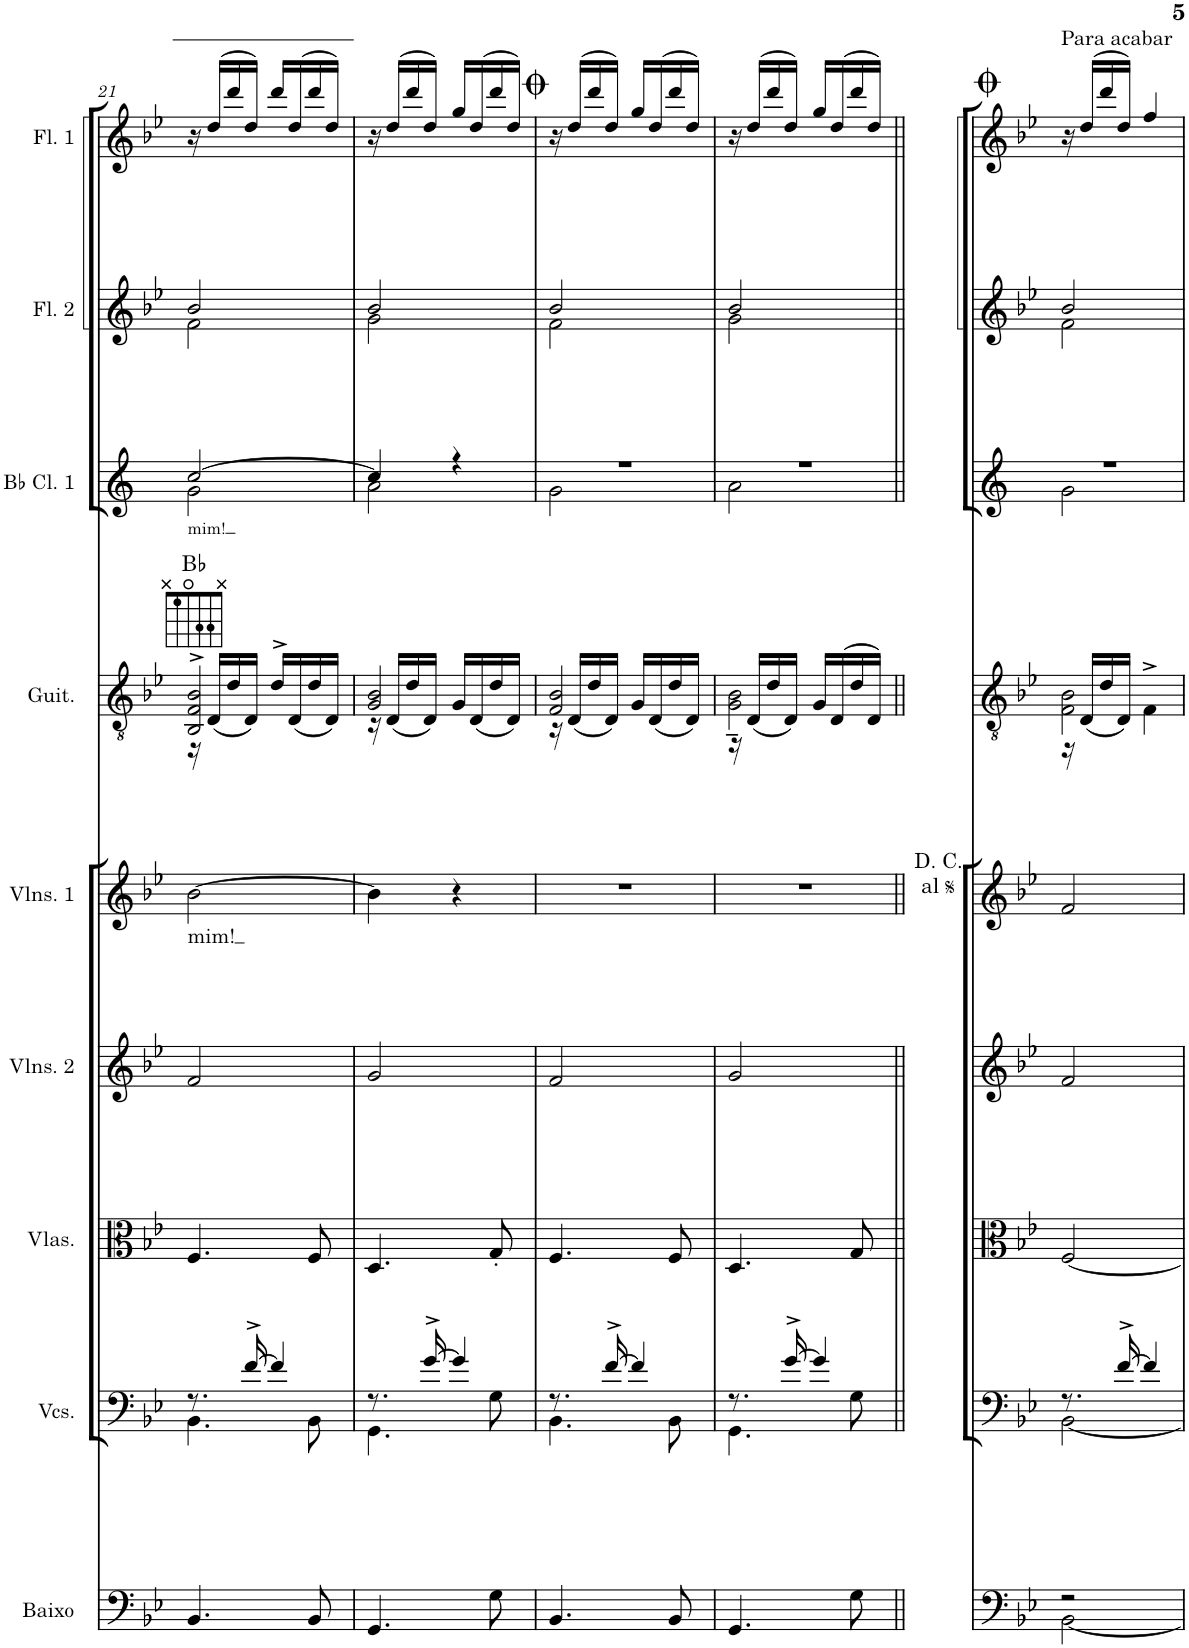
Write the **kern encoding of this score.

**kern	**kern	**kern	**kern	**kern	**text	**kern	**harte	**kern	**text	**kern	**kern
*part9	*part8	*part7	*part6	*part5	*part5	*part4	*part4	*part3	*part3	*part2	*part1
*staff9	*staff8	*staff7	*staff6	*staff5	*staff5	*staff4	*	*staff3	*staff3	*staff2	*staff1
*I"Baixo Acústico	*I"Violoncellos	*I"Violas	*I"Violins 2	*I"Violins 1	*	*I"Guitarra Clássica	*	*I"Bb Clarinet 1	*	*I"Flute 2	*I"Flute 1
*I'Baixo	*I'Vcs.	*I'Vlas.	*I'Vlns. 2	*I'Vlns. 1	*	*I'Guit.	*	*I'Bb Cl. 1	*	*I'Fl. 2	*I'Fl. 1
!!LO:PB:g=z
*clefF4	*clefF4	*clefC3	*clefG2	*clefG2	*	*clefGv2	*	*clefG2	*	*clefG2	*clefG2
*Trd7c12	*	*	*	*	*	*	*	*Trd1c2	*	*	*
*k[b-e-]	*k[b-e-]	*k[b-e-]	*k[b-e-]	*k[b-e-]	*	*k[b-e-]	*	*k[]	*	*k[b-e-]	*k[b-e-]
*M2/4	*M2/4	*M2/4	*M2/4	*M2/4	*	*M2/4	*	*M2/4	*	*M2/4	*M2/4
=21	=21	=21	=21	=21	=21	=21	=21	=21	=21	=21	=21
*	*^	*	*	*	*	*	*	*	*	*	*
!	!	!	!	!	!	!LO:LY:b	!	!	!	!LO:LY:b	!	!
*	*	*	*	*	*	*	*^	*	*^	*	*^	*
4.BB-/	8.r	4.BB-\	4.F/	2f/	[2b-\	mim!	2BB-/^> 2F/^> 2B-/^>	16r	Bb:maj	[2cc/	2g\	mim!	2b-/	2f\	16r
.	.	.	.	.	.	.	.	(<16D/LL	.	.	.	.	.	.	(>16dd/LL
.	.	.	.	.	.	.	.	16d/	.	.	.	.	.	.	16ddd/
.	[16f^/	.	.	.	.	.	.	16D/JJ)	.	.	.	.	.	.	16dd/JJ)
.	4f/]	.	.	.	.	.	.	16d^>/LL	.	.	.	.	.	.	16ddd/LL
.	.	.	.	.	.	.	.	(<16D/	.	.	.	.	.	.	(>16dd/
8BB-/	.	8BB-\	8F/	.	.	.	.	16d/	.	.	.	.	.	.	16ddd/
.	.	.	.	.	.	.	.	16D/JJ)	.	.	.	.	.	.	16dd/JJ)
=22	=22	=22	=22	=22	=22	=22	=22	=22	=22	=22	=22	=22	=22	=22	=22
4.GG/	8.r	4.GG\	4.D/	2g/	4b-\]	.	2G/ 2B-/	16r	.	4cc/]	2a\	.	2b-/	2g\	16r
.	.	.	.	.	.	.	.	(<16D/LL	.	.	.	.	.	.	(>16dd/LL
.	.	.	.	.	.	.	.	16d/	.	.	.	.	.	.	16ddd/
.	[16g^/	.	.	.	.	.	.	16D/JJ)	.	.	.	.	.	.	16dd/JJ)
.	4g/]	.	.	.	4r	.	.	16G/LL	.	4r	.	.	.	.	16gg/LL
.	.	.	.	.	.	.	.	(<16D/	.	.	.	.	.	.	(>16dd/
8G\	.	8G\	8G'/	.	.	.	.	16d/	.	.	.	.	.	.	16ddd/
.	.	.	.	.	.	.	.	16D/JJ)	.	.	.	.	.	.	16dd/JJ)
=23	=23	=23	=23	=23	=23	=23	=23	=23	=23	=23	=23	=23	=23	=23	=23
4.BB-/	8.r	4.BB-\	4.F/	2f/	2r	.	2F/ 2B-/	16r	.	2r	2g\	.	2b-/	2f\	16r
.	.	.	.	.	.	.	.	(<16D/LL	.	.	.	.	.	.	(>16dd/LL
.	.	.	.	.	.	.	.	16d/	.	.	.	.	.	.	16ddd/
.	[16f^/	.	.	.	.	.	.	16D/JJ)	.	.	.	.	.	.	16dd/JJ)
.	4f/]	.	.	.	.	.	.	16G/LL	.	.	.	.	.	.	16gg/LL
.	.	.	.	.	.	.	.	(<16D/	.	.	.	.	.	.	(>16dd/
8BB-/	.	8BB-\	8F/	.	.	.	.	16d/	.	.	.	.	.	.	16ddd/
.	.	.	.	.	.	.	.	16D/JJ)	.	.	.	.	.	.	16dd/JJ)
=24	=24	=24	=24	=24	=24	=24	=24	=24	=24	=24	=24	=24	=24	=24	=24
4.GG/	8.r	4.GG\	4.D/	2g/	2r	.	2G\~ 2B-\~	16r	.	2r	2a\	.	2b-/	2g\	16r
.	.	.	.	.	.	.	.	(16D/LL	.	.	.	.	.	.	(>16dd/LL
.	.	.	.	.	.	.	.	16d/	.	.	.	.	.	.	16ddd/
.	[16g^/	.	.	.	.	.	.	16D/JJ)	.	.	.	.	.	.	16dd/JJ)
.	4g/]	.	.	.	.	.	.	16G/LL	.	.	.	.	.	.	16gg/LL
.	.	.	.	.	.	.	.	(>16D/	.	.	.	.	.	.	(>16dd/
8G\	.	8G\	8G/	.	.	.	.	16d/	.	.	.	.	.	.	16ddd/
.	.	.	.	.	.	.	.	16D/JJ)	.	.	.	.	.	.	16dd/JJ)
=25||	=25||	=25||	=25||	=25||	=25||	=25||	=25||	=25||	=25||	=25||	=25||	=25||	=25||	=25||	=25||
*^	*	*	*	*	*	*	*	*	*	*	*	*	*	*	*
!	!	!	!	!	!	!	!	!	!	!	!	!	!	!	!	!LO:TX:a:t=Para acabar
2r	[2BB-\	8.r	[2BB-\	[2F/	2f/	2f/	.	2F\ 2B-\	16r	.	2r	2g\	.	2b-/	2f\	16r
.	.	.	.	.	.	.	.	.	(<16D/LL	.	.	.	.	.	.	(>16dd/LL
.	.	.	.	.	.	.	.	.	16d/	.	.	.	.	.	.	16ddd/
.	.	[16f^/	.	.	.	.	.	.	16D/JJ)	.	.	.	.	.	.	16dd/JJ)
.	.	4f/]	.	.	.	.	.	.	4F^>\	.	.	.	.	.	.	4ff/
*v	*v	*	*	*	*	*	*	*v	*v	*	*v	*v	*	*v	*v	*
*	*v	*v	*	*	*	*	*	*	*	*	*	*
=	=	=	=	=	=	=	=	=	=	=	=
*-	*-	*-	*-	*-	*-	*-	*-	*-	*-	*-	*-
